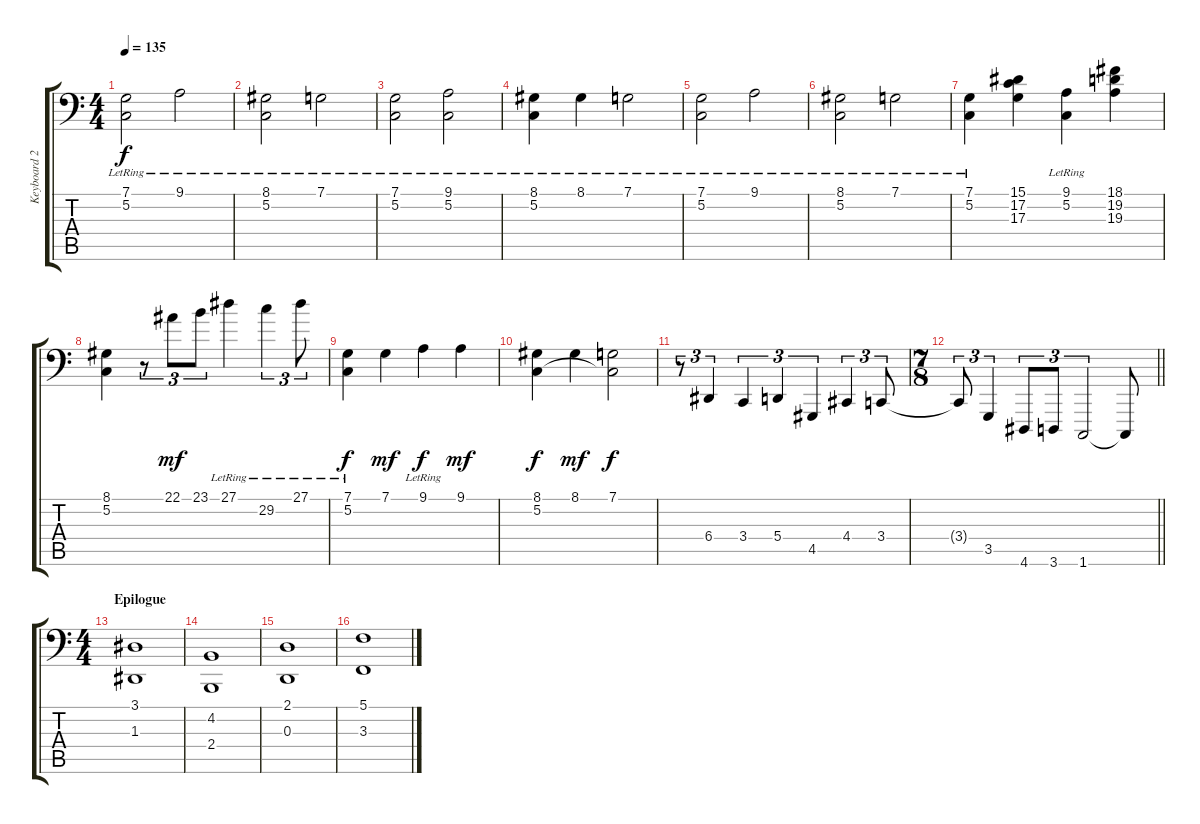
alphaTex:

\track ("Keyboard 2 LH" "Keyboard 2") {instrument churchorgan}
\staff {score tabs}
\tuning (C3 G2 D2 A1 E1 B0) {hide}
\ts (4 4)
\tempo 135
\clef f4
\ks c
(7.1{lr} 5.2{lr}).2{dy f} 9.1{lr}.2 |
(8.1{lr} 5.2{lr}).2 7.1{lr}.2 |
(7.1{lr} 5.2{lr}).2 (9.1{lr} 5.2{lr}).2 |
(8.1{lr} 5.2{lr}).4 8.1{lr}.4 7.1{lr}.2 |
(7.1{lr} 5.2{lr}).2 9.1{lr}.2 |
(8.1{lr} 5.2{lr}).2 7.1{lr}.2 |
(7.1{lr} 5.2{lr}).4 (15.1 17.2 17.3).4 (9.1{lr} 5.2{lr}).4 (18.1 19.2 19.3).4 |
(8.1 5.2).4 r.8{tu (3 2)} 22.1.8{tu (3 2) dy mf} 23.1.8{tu (3 2)} 27.1{lr}.4 29.2{lr}.4{tu (3 2)} 27.1{lr}.8{tu (3 2)} |
(7.1{lr} 5.2{lr}).4{dy f} 7.1.4{dy mf} 9.1{lr}.4{dy f} 9.1.4{dy mf} |
(8.1 5.2).4{dy f} 8.1.4{dy mf} (7.1 5.2{t}).2{dy f} |
r.8{tu (3 2)} 6.4.4{tu (3 2)} 3.4.4{tu (3 2)} 5.4.4{tu (3 2)} 4.5.4{tu (3 2)} 4.4.4{tu (3 2)} 3.4.8{tu (3 2)} |
\ts (7 8)
\barLineRight lightlight
3.4{t}.8{tu (3 2)} 3.5.4{tu (3 2)} 4.6.8{tu (3 2)} 3.6.8{tu (3 2)} 1.6.2{tu (3 2)} 1.6{t}.8 |
\ts (4 4)
\section ("" "Epilogue")
(3.1 1.3).1{volume 8 instrument stringensemble1} |
(4.2 2.4).1 |
(2.1 0.3).1 |
(5.1 3.3).1
